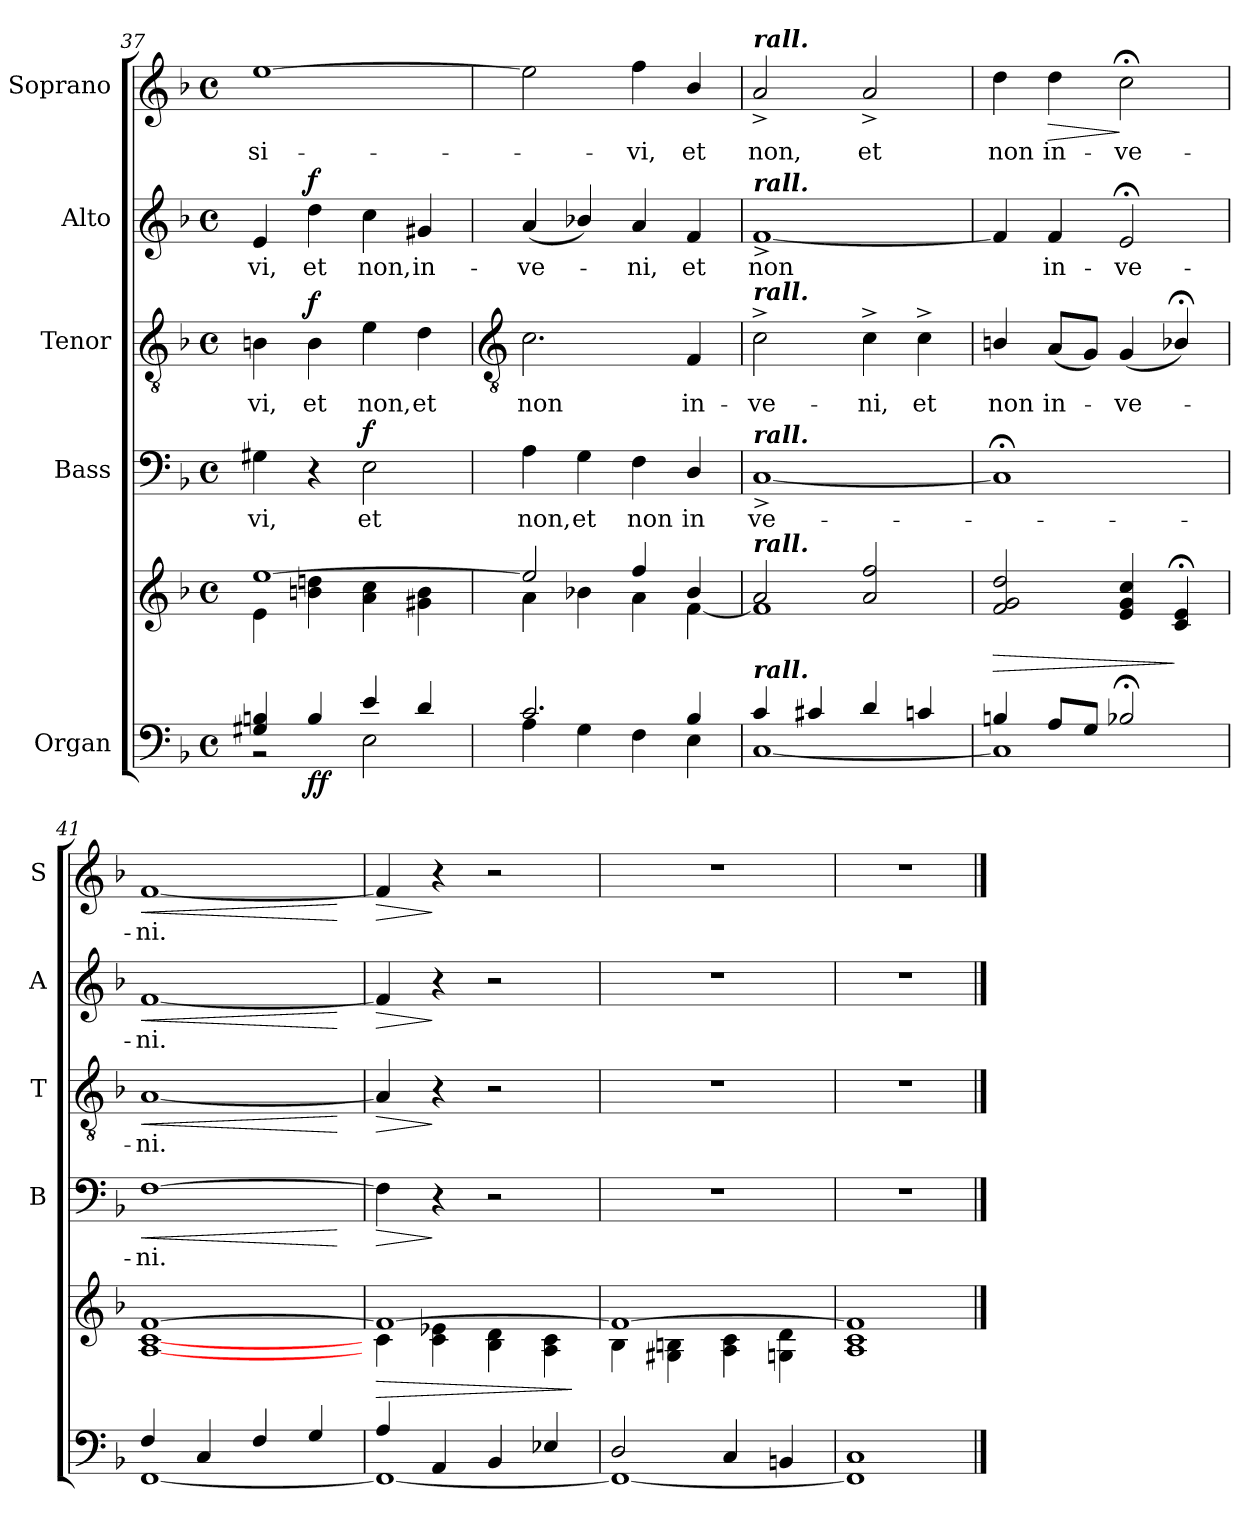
**kern	**kern	**dynam	**kern	**text	**dynam	**kern	**text	**dynam	**kern	**text	**dynam	**kern	**text	**dynam
*part5	*part5	*part5	*part4	*part4	*part4	*part3	*part3	*part3	*part2	*part2	*part2	*part1	*part1	*part1
*staff6	*staff5	*staff5/6	*staff4	*staff4	*staff4	*staff3	*staff3	*staff3	*staff2	*staff2	*staff2	*staff1	*staff1	*staff1
*I"Organ	*	*	*I"Bass	*	*	*I"Tenor	*	*	*I"Alto	*	*	*I"Soprano	*	*
*	*	*	*I'B	*	*	*I'T	*	*	*I'A	*	*	*I'S	*	*
*clefF4	*clefG2	*	*clefF4	*	*	*clefGv2	*	*	*clefG2	*	*	*clefG2	*	*
*k[b-]	*k[b-]	*	*k[b-]	*	*	*k[b-]	*	*	*k[b-]	*	*	*k[b-]	*	*
*F:	*F:	*	*F:	*	*	*F:	*	*	*F:	*	*	*F:	*	*
*M4/4	*M4/4	*	*M4/4	*	*	*M4/4	*	*	*M4/4	*	*	*M4/4	*	*
*met(c)	*met(c)	*	*met(c)	*	*	*met(c)	*	*	*met(c)	*	*	*met(c)	*	*
=37	=37	=37	=37	=37	=37	=37	=37	=37	=37	=37	=37	=37	=37	=37
*^	*^	*	*	*	*	*	*	*	*	*	*	*	*	*
!	!	!	!	!	!	!LO:LY:b	!	!	!LO:LY:b	!	!	!LO:LY:b	!	!	!LO:LY:b	!
4G#X/ 4Bn/	2r	[1ee/	4e\	.	4G#X	vi,	.	4Bn	vi,	.	4e	vi,	.	[1ee	-si-	.
!	!	!	!	!LO:DY:b=2	!	!	!	!	!LO:LY:b	!	!	!LO:LY:b	!	!	!	!
!	!	!	!	!LO:DY:n=1:b	!	!	!	!	!	!LO:DY:b	!	!	!LO:DY:b	!	!	!
4B/	.	.	4bn\ 4ddn\	f f	4r	.	.	4B	et	f	4dd	et	f	.	.	.
!	!	!	!	!	!	!LO:LY:b	!LO:DY:b	!	!LO:LY:b	!	!	!LO:LY:b	!	!	!	!
4e/	2E\	.	4a\ 4cc\	.	2E	et	f	4e	non,	.	4cc	non,	.	.	.	.
!	!	!	!	!	!	!	!	!	!LO:LY:b	!	!	!LO:LY:b	!	!	!	!
4d/	.	.	4g#X\ 4b\	.	.	.	.	4d	et	.	4g#X	in-	.	.	.	.
!!LO:LB:g=z
=38	=38	=38	=38	=38	=38	=38	=38	=38	=38	=38	=38	=38	=38	=38	=38	=38
*	*	*	*	*	*	*	*	*clefGv2	*	*	*	*	*	*	*	*
!	!	!	!	!	!	!LO:LY:b	!	!	!LO:LY:b	!	!	!LO:LY:b	!	!	!	!
2.c/	4A\	2ee/]	4a\	.	4A	non,	.	2.c	non	.	(<4a	-ve-	.	2ee]	.	.
!	!	!	!	!	!	!LO:LY:b	!	!	!	!	!	!	!	!	!	!
.	4G\	.	4b-X\	.	4G	et	.	.	.	.	4b-X/)	.	.	.	.	.
!	!	!	!	!	!	!LO:LY:b	!	!	!	!	!	!LO:LY:b	!	!	!LO:LY:b	!
.	4F\	4ff/	4a\	.	4F	non	.	.	.	.	4a	ni,	.	4ff	vi,	.
!	!	!	!	!	!	!LO:LY:b	!	!	!LO:LY:b	!	!	!LO:LY:b	!	!	!LO:LY:b	!
4B-/	4E\	4b-/	[4f\	.	4D/	in	.	4F	in-	.	4f	et	.	4b-/	et	.
=39	=39	=39	=39	=39	=39	=39	=39	=39	=39	=39	=39	=39	=39	=39	=39	=39
!	!	!	!	!	!	!	!	!	!	!	!	!	!	!LO:TX:a:Bi:t=rall.	!	!
!	!	!	!	!	!	!	!	!	!	!	!LO:TX:a:Bi:t=rall.	!	!	!	!	!
!	!	!	!	!	!	!	!	!LO:TX:a:Bi:t=rall.	!	!	!	!	!	!	!	!
!	!	!	!	!	!LO:TX:a:Bi:t=rall.	!	!	!	!	!	!	!	!	!	!	!
!	!	!LO:TX:a:Bi:t=rall.	!	!	!	!	!	!	!	!	!	!	!	!	!	!
!LO:TX:a:Bi:t=rall.	!	!	!	!	!	!	!	!	!	!	!	!	!	!	!	!
!	!	!	!	!	!	!LO:LY:b	!	!	!LO:LY:b	!	!	!LO:LY:b	!	!	!LO:LY:b	!
4c/	[1C\	2a/	1f\]	.	[1C^	ve-	.	2c^	-ve-	.	[1f^	non	.	2a^	non,	.
4c#X/	.	.	.	.	.	.	.	.	.	.	.	.	.	.	.	.
!	!	!	!	!	!	!	!	!	!LO:LY:b	!	!	!	!	!	!LO:LY:b	!
4d/	.	2a/ 2ff/	.	.	.	.	.	4c^	-ni,	.	.	.	.	2a^	et	.
!	!	!	!	!	!	!	!	!	!LO:LY:b	!	!	!	!	!	!	!
4cn/	.	.	.	.	.	.	.	4c^	et	.	.	.	.	.	.	.
=40	=40	=40	=40	=40	=40	=40	=40	=40	=40	=40	=40	=40	=40	=40	=40	=40
!	!	!	!	!LO:HP:b	!	!	!	!	!LO:LY:b	!	!	!	!	!	!LO:LY:b	!
4Bn/	1C\]	2f/ 2g/ 2dd/	1ryy	>	1C;<]	.	.	4Bn/	non	.	4f]	.	.	4dd	non	.
!	!	!	!	!	!	!	!	!	!LO:LY:b	!	!	!LO:LY:b	!	!	!LO:LY:b	!LO:HP:b
8A/L	.	.	.	.	.	.	.	(<8AL	in-	.	4f	in-	.	4dd	in-	>
8G/J	.	.	.	.	.	.	.	8GJ)	.	.	.	.	.	.	.	.
!	!	!	!	!	!	!	!	!	!LO:LY:b	!	!	!LO:LY:b	!	!	!LO:LY:b	!
2B-X;</	.	4e/ 4g/ 4cc/	.	.	.	.	.	(<4G	ve-	.	2e;<	-ve-	.	2cc;<	-ve-	]
.	.	4c/;< 4e/;<	.	]	.	.	.	4B-X;</)	.	.	.	.	.	.	.	.
=41	=41	=41	=41	=41	=41	=41	=41	=41	=41	=41	=41	=41	=41	=41	=41	=41
!	!	!	!	!LO:HP:b	!	!LO:LY:b	!LO:HP:b	!	!LO:LY:b	!LO:HP:b	!	!LO:LY:b	!LO:HP:b	!	!LO:LY:b	!LO:HP:b
4F/	[1FF\	[1A/ [1c/ [1f/	1ryy	<	[1F	ni.	<	[1A	ni.	<	[1f	-ni.	<	[1f	-ni.	<
4C/	.	.	.	.	.	.	.	.	.	.	.	.	.	.	.	.
4F/	.	.	.	.	.	.	.	.	.	.	.	.	.	.	.	.
4G/	.	.	.	.	.	.	.	.	.	.	.	.	.	.	.	.
*v	*v	*	*	*	*	*	*	*	*	*	*	*	*	*	*	*
*	*v	*v	*	*	*	*	*	*	*	*	*	*	*	*	*
.	.	[	.	.	[	.	.	[	.	.	[	.	.	[
=42	=42	=42	=42	=42	=42	=42	=42	=42	=42	=42	=42	=42	=42	=42
*^	*	*	*	*	*	*	*	*	*	*	*	*	*	*
!	!	!	!LO:HP:b	!	!	!LO:HP:b	!	!	!LO:HP:b	!	!	!LO:HP:b	!	!	!LO:HP:b
*	*	*^	*	*	*	*	*	*	*	*	*	*	*	*	*
4A/	1FF\_	1f/_	4c\	>	4F]	.	>	4A]	.	>	4f]	.	>	4f]	.	>
4AA/	.	.	4c\ 4e-X\	.	4r	.	]	4r	.	]	4r	.	]	4r	.	]
4BB-/	.	.	4B-\ 4d\	.	2r	.	.	2r	.	.	2r	.	.	2r	.	.
4E-X/	.	.	4A\ 4c\	.	.	.	.	.	.	.	.	.	.	.	.	.
*v	*v	*	*	*	*	*	*	*	*	*	*	*	*	*	*	*
*	*v	*v	*	*	*	*	*	*	*	*	*	*	*	*	*
.	.	]	.	.	.	.	.	.	.	.	.	.	.	.
=43	=43	=43	=43	=43	=43	=43	=43	=43	=43	=43	=43	=43	=43	=43
*^	*^	*	*	*	*	*	*	*	*	*	*	*	*	*
2D/	1FF\_	1f/_	4B-\	.	1r	.	.	1r	.	.	1r	.	.	1r	.	.
.	.	.	4G#X\ 4Bn\	.	.	.	.	.	.	.	.	.	.	.	.	.
4C/	.	.	4A\ 4c\	.	.	.	.	.	.	.	.	.	.	.	.	.
4BBn/	.	.	4Gn\ 4d\	.	.	.	.	.	.	.	.	.	.	.	.	.
=44	=44	=44	=44	=44	=44	=44	=44	=44	=44	=44	=44	=44	=44	=44	=44	=44
1C/	1FF\]	1f/]	1A\ 1c\	.	1r	.	.	1r	.	.	1r	.	.	1r	.	.
*v	*v	*	*	*	*	*	*	*	*	*	*	*	*	*	*	*
*	*v	*v	*	*	*	*	*	*	*	*	*	*	*	*	*
==	==	==	==	==	==	==	==	==	==	==	==	==	==	==
*-	*-	*-	*-	*-	*-	*-	*-	*-	*-	*-	*-	*-	*-	*-
